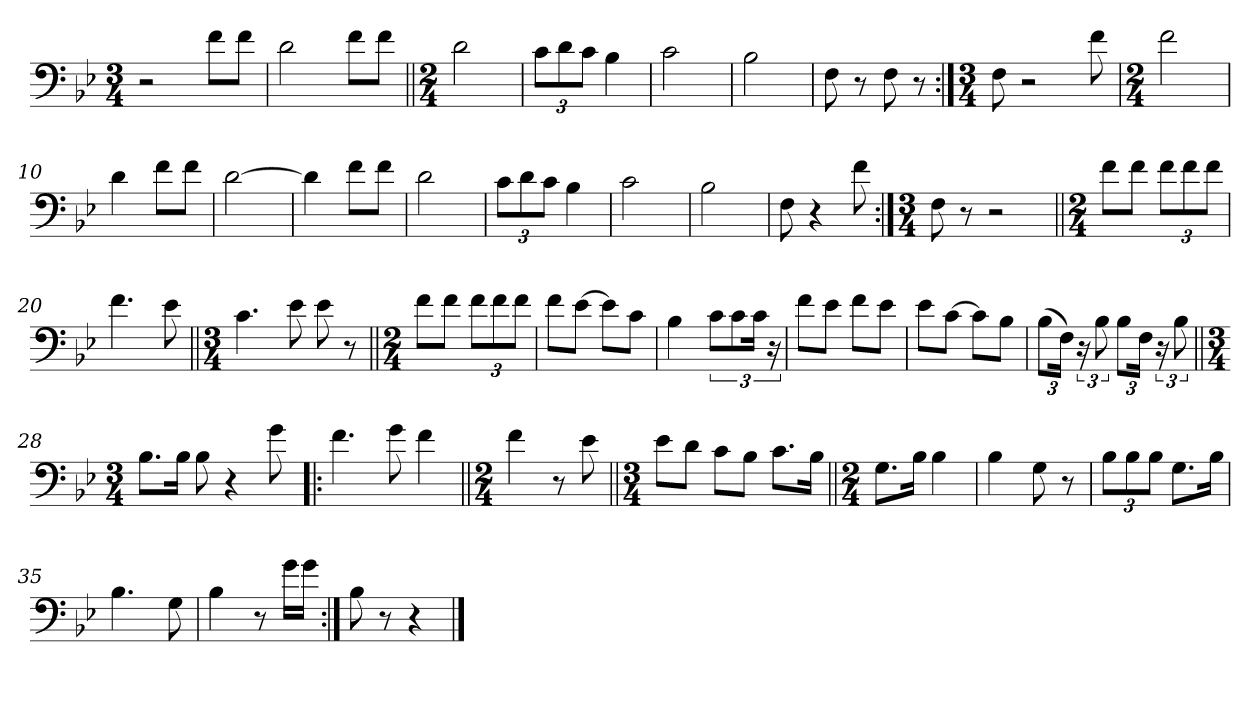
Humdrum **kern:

**kern
*part1
*staff1
*clefF4
*k[b-e-]
*M3/4
=1
2r
8f\L
8f\J
=2
2d\
8f\L
8f\J
=3||
*M2/4
2d\
=4
12c\L
12d\
12c\J
4B-\
=5
2c\
=6
2B-\
=7
8F\
8r
8F\
8r
=8:|!
*M3/4
8F\
2r
8f\
=
*M2/4
2f\
=10
4d\
8f\L
8f\J
=11
[2d\
=12
4d\]
8f\L
8f\J
=13
2d\
=14
12c\L
12d\
12c\J
4B-\
=15
2c\
=16
2B-\
=17
8F\
4r
8f\
=18:|!
*M3/4
8F\
8r
2r
=19||
*M2/4
8f\L
8f\J
12f\L
12f\
12f\J
=20
4.f\
8e-\
=21||
*M3/4
4.c\
8e-\
8e-\
8r
=22||
*M2/4
8f\L
8f\J
12f\L
12f\
12f\J
=23
8f\L
[8e-\J
8e-\L]
8c\J
=24
4B-\
12c\L
12c\
24c\Jk
24r
=25
8f\L
8e-\J
8f\L
8e-\J
=26
8e-\L
[8c\J
8c\L]
8B-\J
=27
(12B-\L
24F\Jk)
24r
12B-\
12B-\L
24F\Jk
24r
12B-\
=28||
*M3/4
8.B-\L
16B-\Jk
8B-\
4r
8g\
=29!|:
4.f\
8g\
4f\
=30||
*M2/4
4f\
8r
8e-\
=31||
*M3/4
8e-\L
8d\J
8c\L
8B-\J
8.c\L
16B-\Jk
=32||
*M2/4
8.G\L
16B-\Jk
4B-\
=33
4B-\
8G\
8r
=34
12B-\L
12B-\
12B-\J
8.G\L
16B-\Jk
=35
4.B-\
8G\
=
4B-\
8r
16g\LL
16g\JJ
=37:|!
8B-\
8r
4r
==
*-
